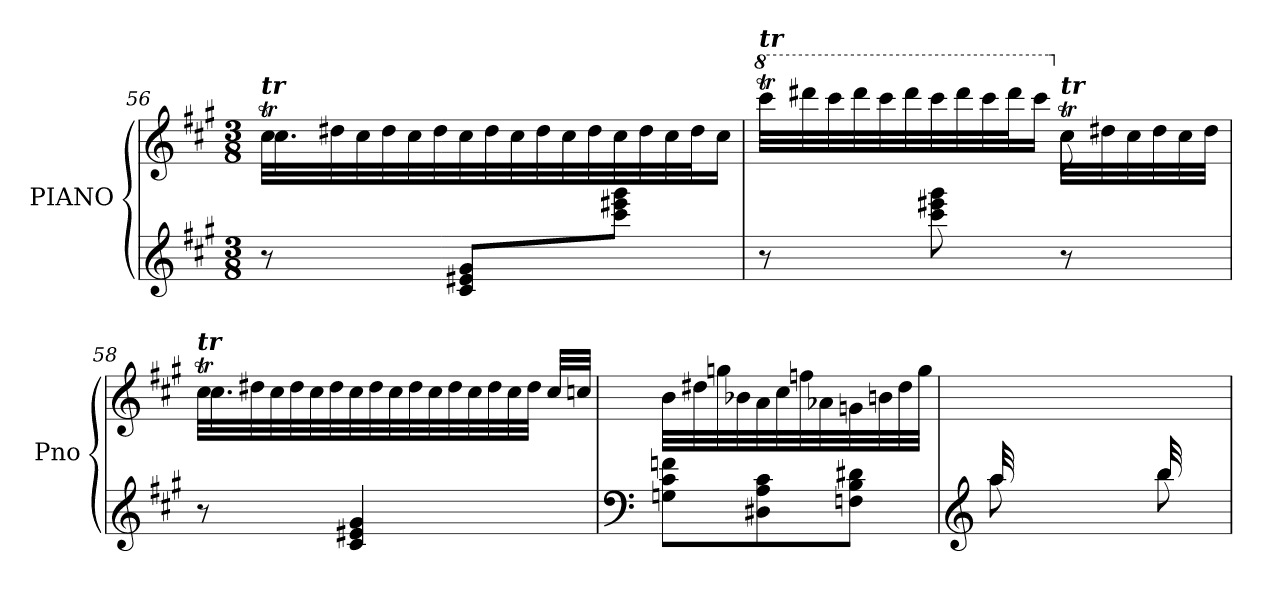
**kern	**kern
*part1	*part1
*staff2	*staff1
*I"PIANO	*
*I'Pno	*
!!LO:LB:g=z
*clefG2	*clefG2
*k[f#c#g#]	*k[f#c#g#]
*M3/8	*M3/8
*	*Xtuplet
=56	=56
*	*^
!	!LO:TX:a:Bi:t=tr	!
8r	48cc#t\LLL	4.cc#\
.	48dd#X\	.
.	48cc#\	.
.	48dd#\	.
.	48cc#\	.
.	48dd#\	.
8c#/ 8e#X/ 8g#/L	48cc#\	.
.	48dd#\	.
.	48cc#\	.
.	48dd#\	.
.	48cc#\	.
.	48dd#\	.
8ccc#\ 8eee#X\ 8ggg#\J	48cc#\	.
.	48dd#\	.
.	48cc#\	.
.	48dd#\J	.
.	24cc#TTT\JJ	.
=57	=57	=57
*	*8va	*
!	!LO:TX:a:Bi:t=tr	!
8r	48cccc#t\LLL	4cccc#\
.	48dddd#X\	.
.	48cccc#\	.
.	48dddd#\	.
.	48cccc#\	.
.	48dddd#\	.
8ccc#\ 8eee#X\ 8ggg#\	48cccc#\	.
.	48dddd#\	.
.	48cccc#\	.
.	48dddd#\J	.
.	24cccc#TTT\JJ	.
*	*X8va	*
!	!LO:TX:a:Bi:t=tr	!
8r	48cc#t\LLL	8cc#\
.	48dd#X\	.
.	48cc#\	.
.	48dd#\	.
.	48cc#\	.
.	48dd#TTT\JJJ	.
=58	=58	=58
!	!LO:TX:a:Bi:t=tr	!
8r	48cc#t\LLL	4.cc#\
.	48dd#X\	.
.	48cc#\	.
.	48dd#\	.
.	48cc#\	.
.	48dd#\	.
4c#/ 4e#X/ 4g#/	48cc#\	.
.	48dd#\	.
.	48cc#\	.
.	48dd#\	.
.	48cc#\	.
.	48dd#\	.
.	48cc#\	.
.	48dd#\	.
.	48cc#\	.
.	48dd#TTT\JJJ	.
.	48cc#!/LLL	.
.	48ccn!/JJJ	.
*	*v	*v
!!LO:PB:g=z
=59	=59
*clefF4	*
8Gn\ 8c#\ 8fn\L	32b\LLL
.	32dd#X\
.	32ggn\
.	32b-X\
8D#X\ 8A\ 8c#\	32a\
.	32cc#\
.	32ffn\
.	32a-X\
8Fn\ 8B\ 8d#X\J	32gn\
.	32bn\
.	32dd#\
.	32gg\JJJ
!!LO:LB:g=z
=60	=60
*clefG2	*
*^	*
32aa/LLL	8aa\	32ryy
8..ryy	.	32ggn\
.	.	32dd#X\
.	.	32b\JJJ
.	8ryy	32gn\LLL
.	.	32b\
.	.	32dd#\
.	.	32gg\JJJ
32bb/LLL	8bb\	32ryy
16.ryy	.	32gg\
.	.	32dd#\
.	.	32b\JJJ
*v	*v	*
=	=
*-	*-
